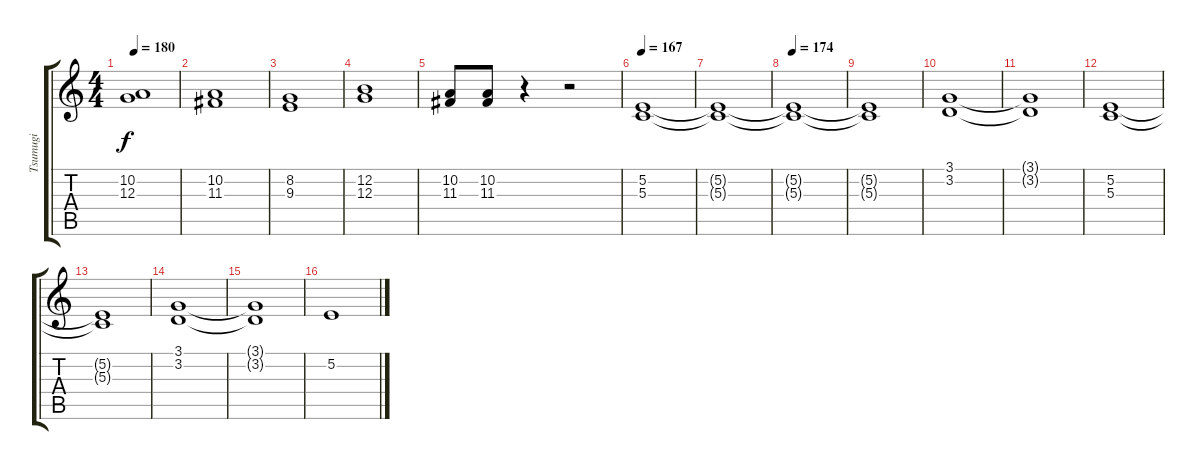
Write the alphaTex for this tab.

\track ("Tsumugi" "Tsumugi") {instrument lead2sawtooth}
\staff {score tabs}
\tuning (E4 B3 G3 D3 A2 E2) {hide}
\ts (4 4)
\tempo 180
\clef g2
\ks c
(10.2 12.3).1{dy f} |
(10.2 11.3).1 |
(8.2 9.3).1 |
(12.2 12.3).1 |
(10.2 11.3).8 (10.2 11.3).8 r.4 r.2 |
\tempo 167
(5.2 5.3).1{volume 9} |
(5.2{t} 5.3{t}).1 |
\tempo 174
(5.2{t} 5.3{t}).1 |
(5.2{t} 5.3{t}).1 |
(3.1 3.2).1 |
(3.1{t} 3.2{t}).1 |
(5.2 5.3).1 |
(5.2{t} 5.3{t}).1 |
(3.1 3.2).1 |
(3.1{t} 3.2{t}).1 |
5.2.1
